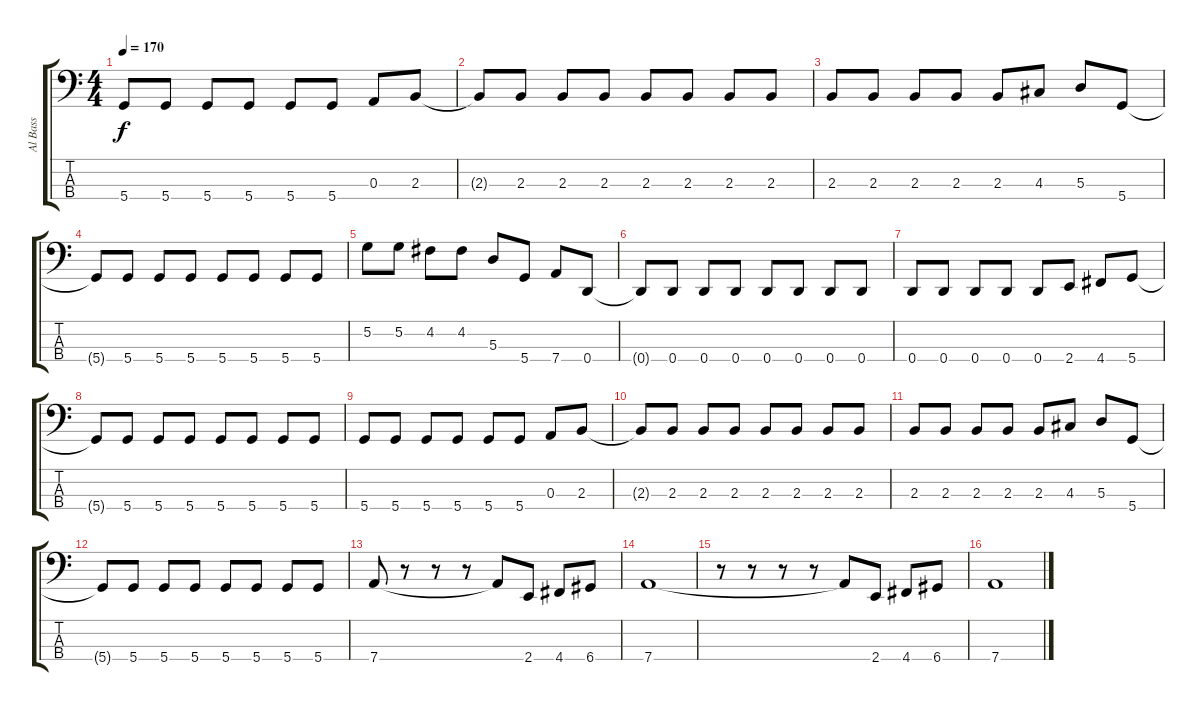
\track ("Al Bass" "Al Bass") {instrument electricbasspick}
\staff {score tabs}
\tuning (G2 D2 A1 D1) {hide}
\ts (4 4)
\tempo 170
\clef f4
\ks c
5.4.8{dy f} 5.4.8 5.4.8 5.4.8 5.4.8 5.4.8 0.3.8 2.3.8 |
2.3{t}.8 2.3.8 2.3.8 2.3.8 2.3.8 2.3.8 2.3.8 2.3.8 |
2.3.8 2.3.8 2.3.8 2.3.8 2.3.8 4.3.8 5.3.8 5.4.8 |
5.4{t}.8 5.4.8 5.4.8 5.4.8 5.4.8 5.4.8 5.4.8 5.4.8 |
5.2.8 5.2.8 4.2.8 4.2.8 5.3.8 5.4.8 7.4.8 0.4.8 |
0.4{t}.8 0.4.8 0.4.8 0.4.8 0.4.8 0.4.8 0.4.8 0.4.8 |
0.4.8 0.4.8 0.4.8 0.4.8 0.4.8 2.4.8 4.4.8 5.4.8 |
5.4{t}.8 5.4.8 5.4.8 5.4.8 5.4.8 5.4.8 5.4.8 5.4.8 |
5.4.8 5.4.8 5.4.8 5.4.8 5.4.8 5.4.8 0.3.8 2.3.8 |
2.3{t}.8 2.3.8 2.3.8 2.3.8 2.3.8 2.3.8 2.3.8 2.3.8 |
2.3.8 2.3.8 2.3.8 2.3.8 2.3.8 4.3.8 5.3.8 5.4.8 |
5.4{t}.8 5.4.8 5.4.8 5.4.8 5.4.8 5.4.8 5.4.8 5.4.8 |
7.4.8 r.8 r.8 r.8 7.4{t}.8 2.4.8 4.4.8 6.4.8 |
7.4.1 |
r.8 r.8 r.8 r.8 7.4{t}.8 2.4.8 4.4.8 6.4.8 |
7.4.1
